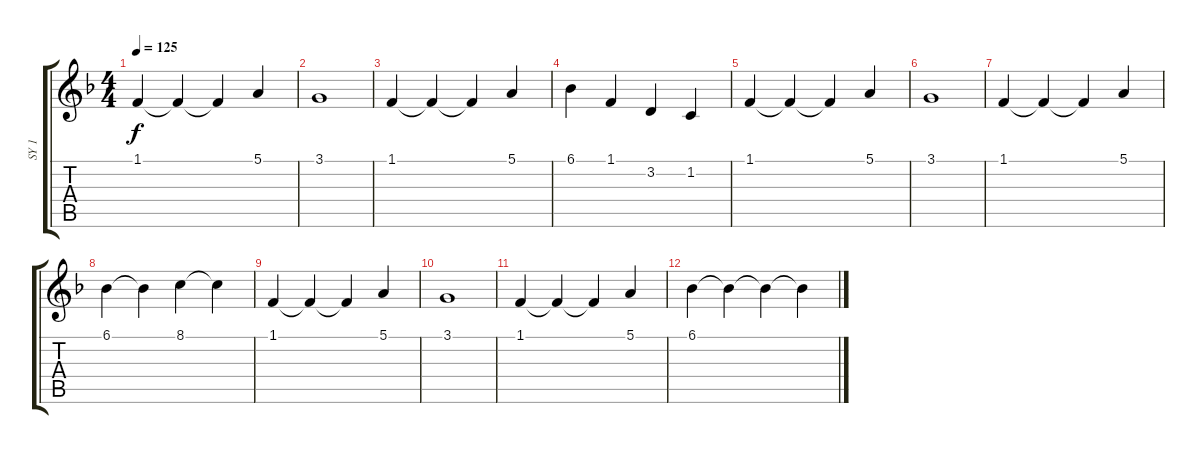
\track ("SY 1" "SY 1") {instrument fx5brightness}
\staff {score tabs}
\tuning (E4 B3 G3 D3 A2 E2) {hide}
\ts (4 4)
\tempo 125
\clef g2
\ks f
1.1.4{dy f} 1.1{t}.4 1.1{t}.4 5.1.4 |
3.1.1 |
1.1.4 1.1{t}.4 1.1{t}.4 5.1.4 |
6.1.4 1.1.4 3.2.4 1.2.4 |
1.1.4 1.1{t}.4 1.1{t}.4 5.1.4 |
3.1.1 |
1.1.4 1.1{t}.4 1.1{t}.4 5.1.4 |
6.1.4 6.1{t}.4 8.1.4 8.1{t}.4 |
1.1.4 1.1{t}.4 1.1{t}.4 5.1.4 |
3.1.1 |
1.1.4 1.1{t}.4 1.1{t}.4 5.1.4 |
6.1.4 6.1{t}.4 6.1{t}.4 6.1{t}.4
